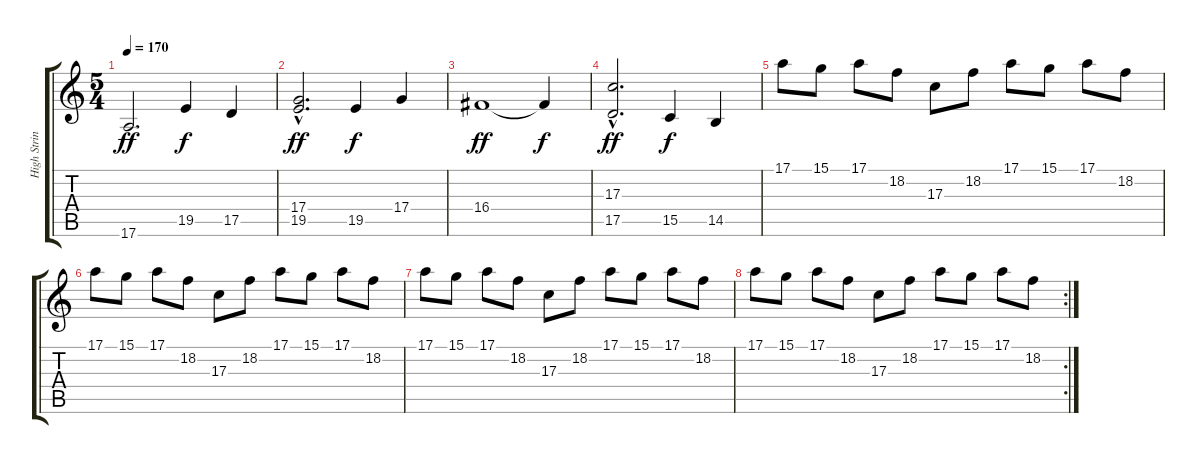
\track ("High Strings" "High Strin") {instrument stringensemble1}
\staff {score tabs}
\tuning (E4 B3 G3 D3 A2 E2) {hide}
\ts (5 4)
\tempo 170
\clef g2
\ks c
17.6.2{d dy ff} 19.5.4{dy f} 17.5.4 |
(17.4 19.5{hac}).2{d dy ff} 19.5.4{dy f} 17.4.4 |
16.4.1{dy ff} 16.4{t}.4{dy f} |
(17.3 17.5{hac}).2{d dy ff} 15.5.4{dy f} 14.5.4 |
17.1.8 15.1.8 17.1.8 18.2.8 17.3.8 18.2.8 17.1.8 15.1.8 17.1.8 18.2.8 |
17.1.8 15.1.8 17.1.8 18.2.8 17.3.8 18.2.8 17.1.8 15.1.8 17.1.8 18.2.8 |
17.1.8 15.1.8 17.1.8 18.2.8 17.3.8 18.2.8 17.1.8 15.1.8 17.1.8 18.2.8 |
\rc 2
17.1.8 15.1.8 17.1.8 18.2.8 17.3.8 18.2.8 17.1.8 15.1.8 17.1.8 18.2.8
